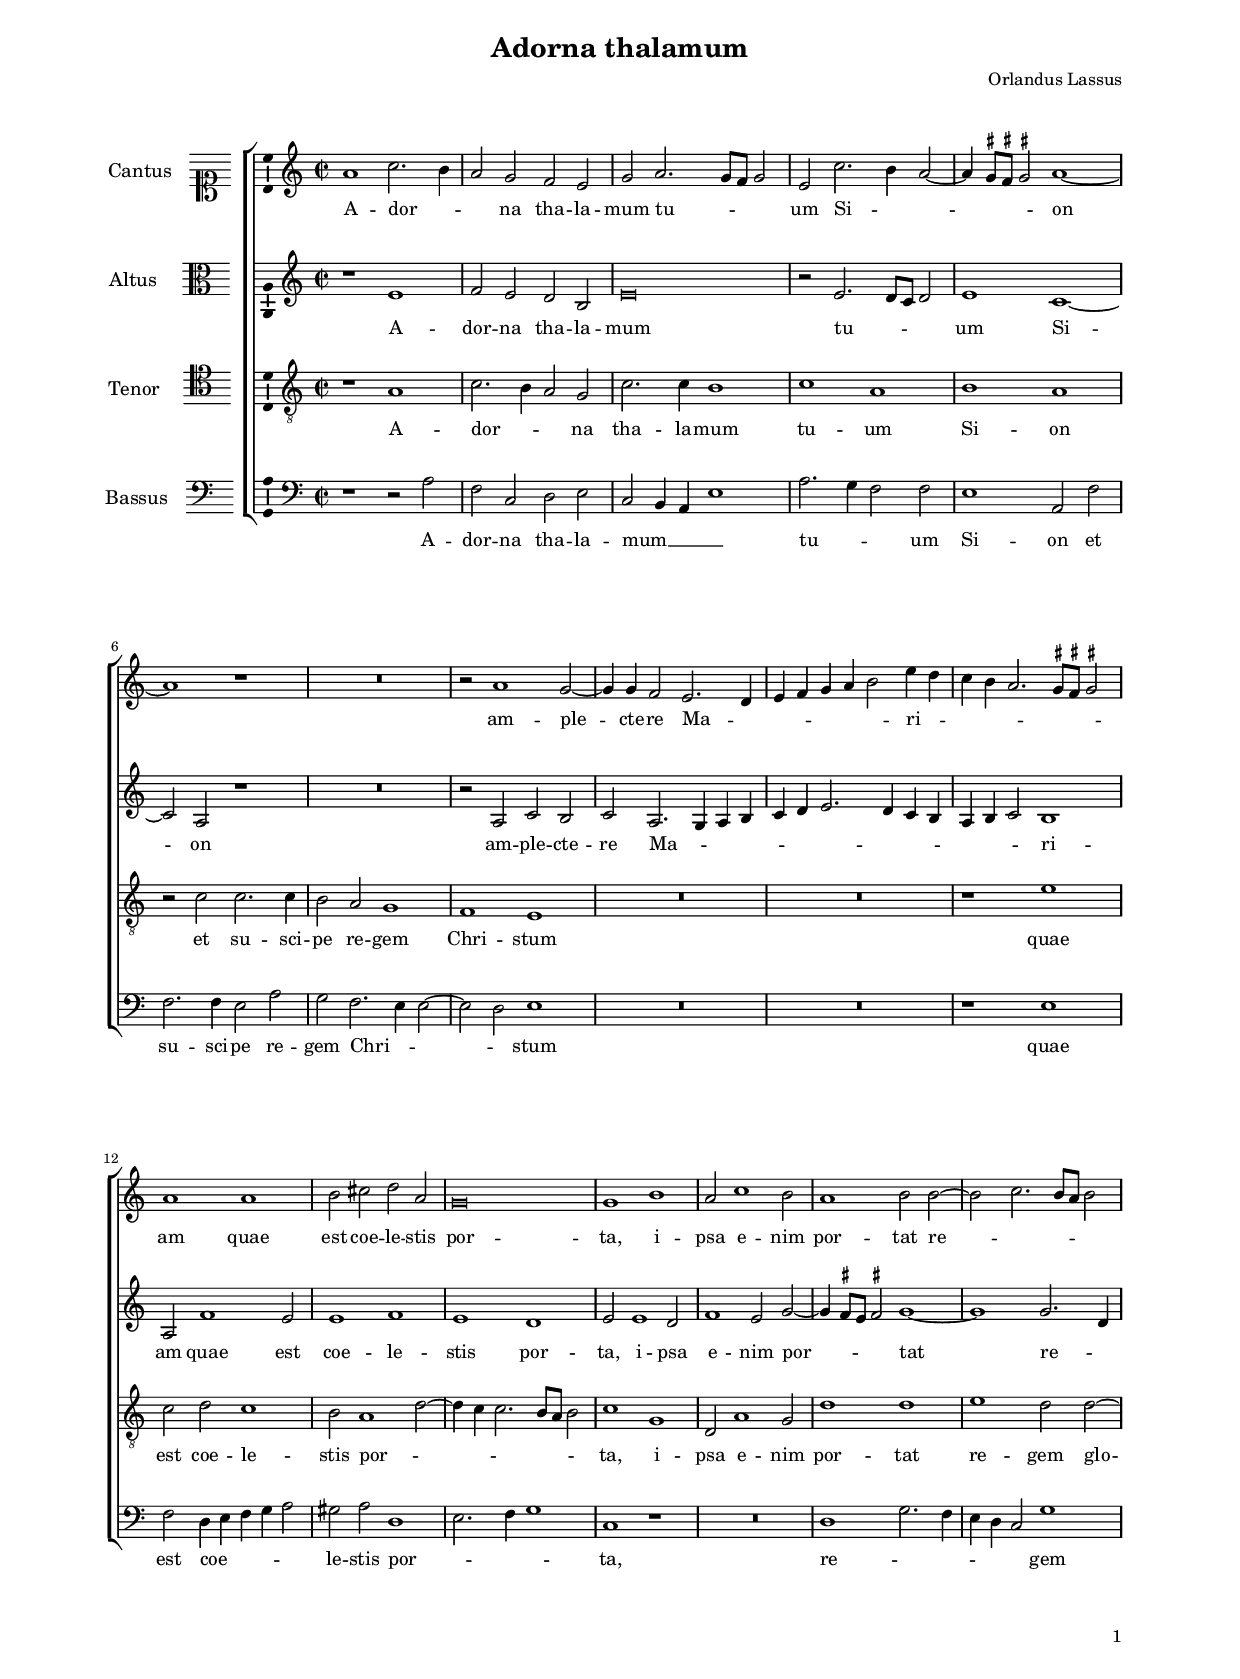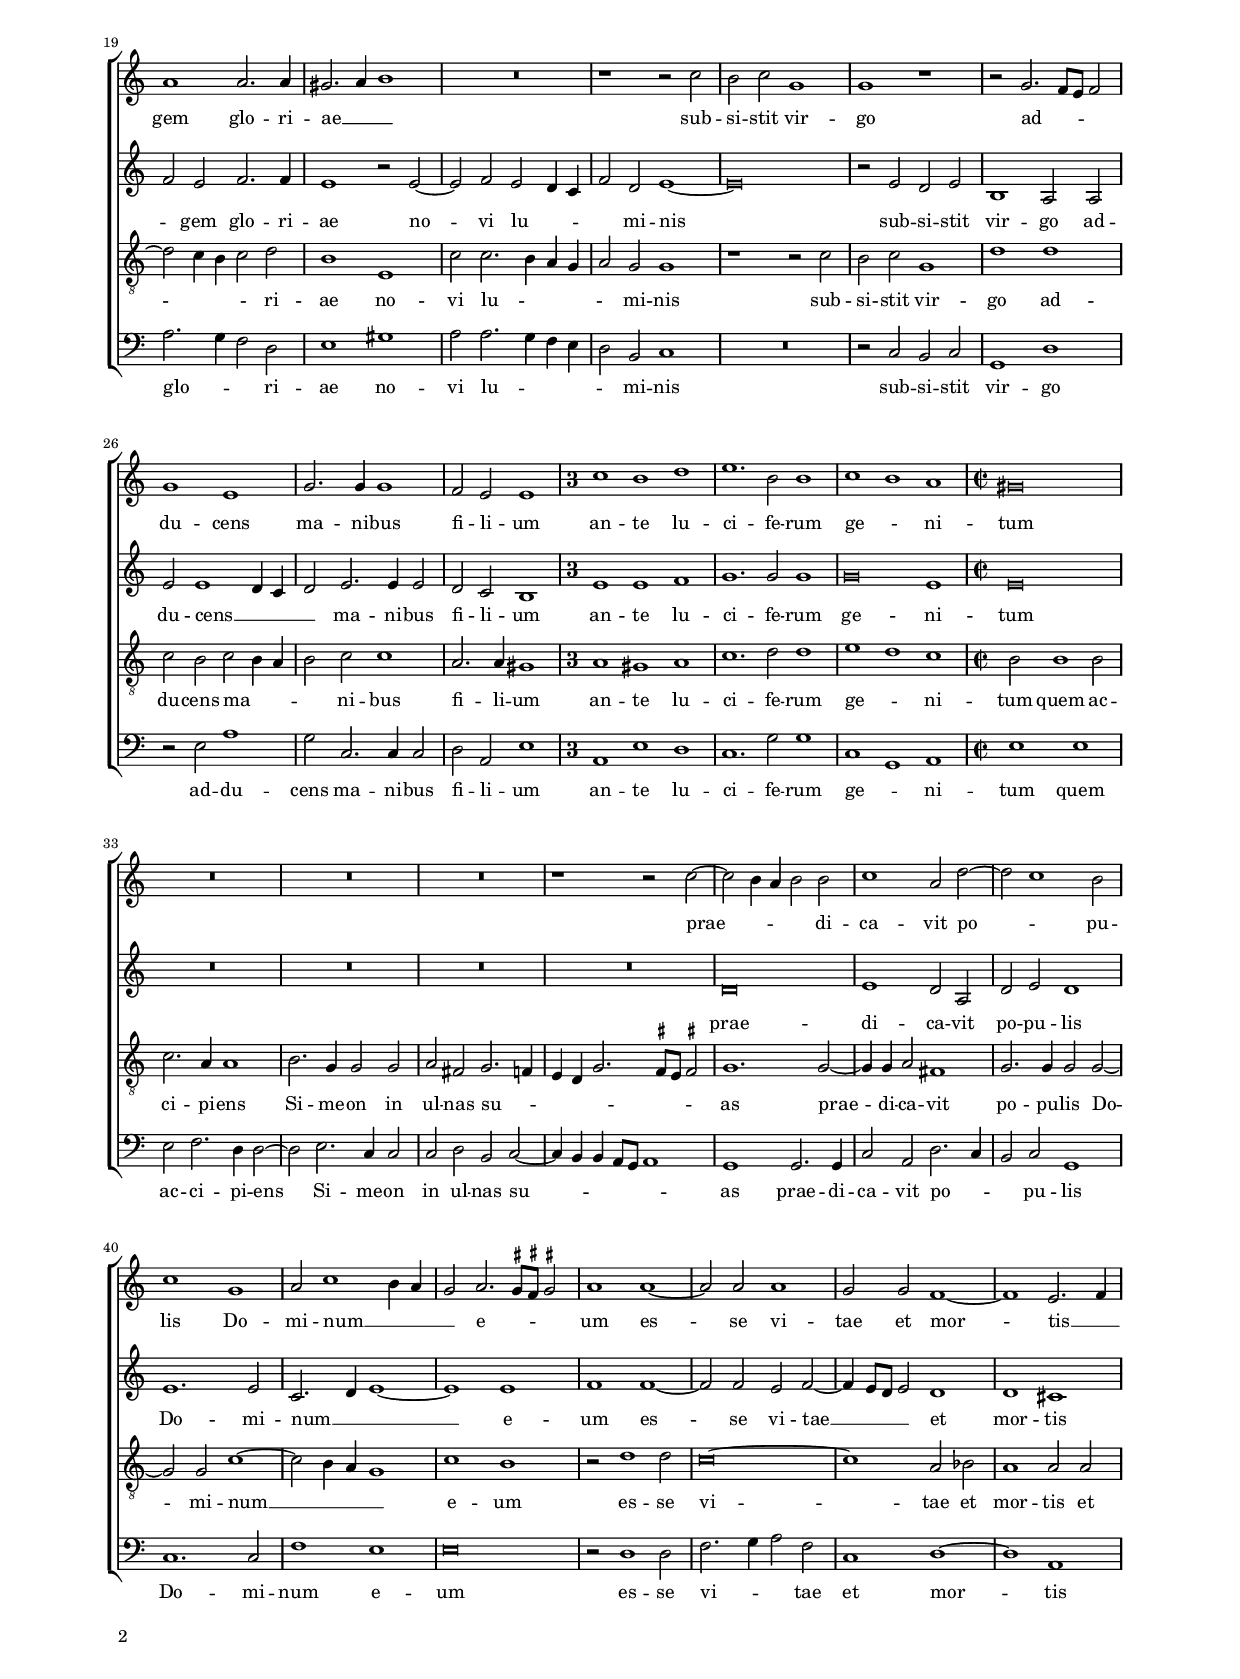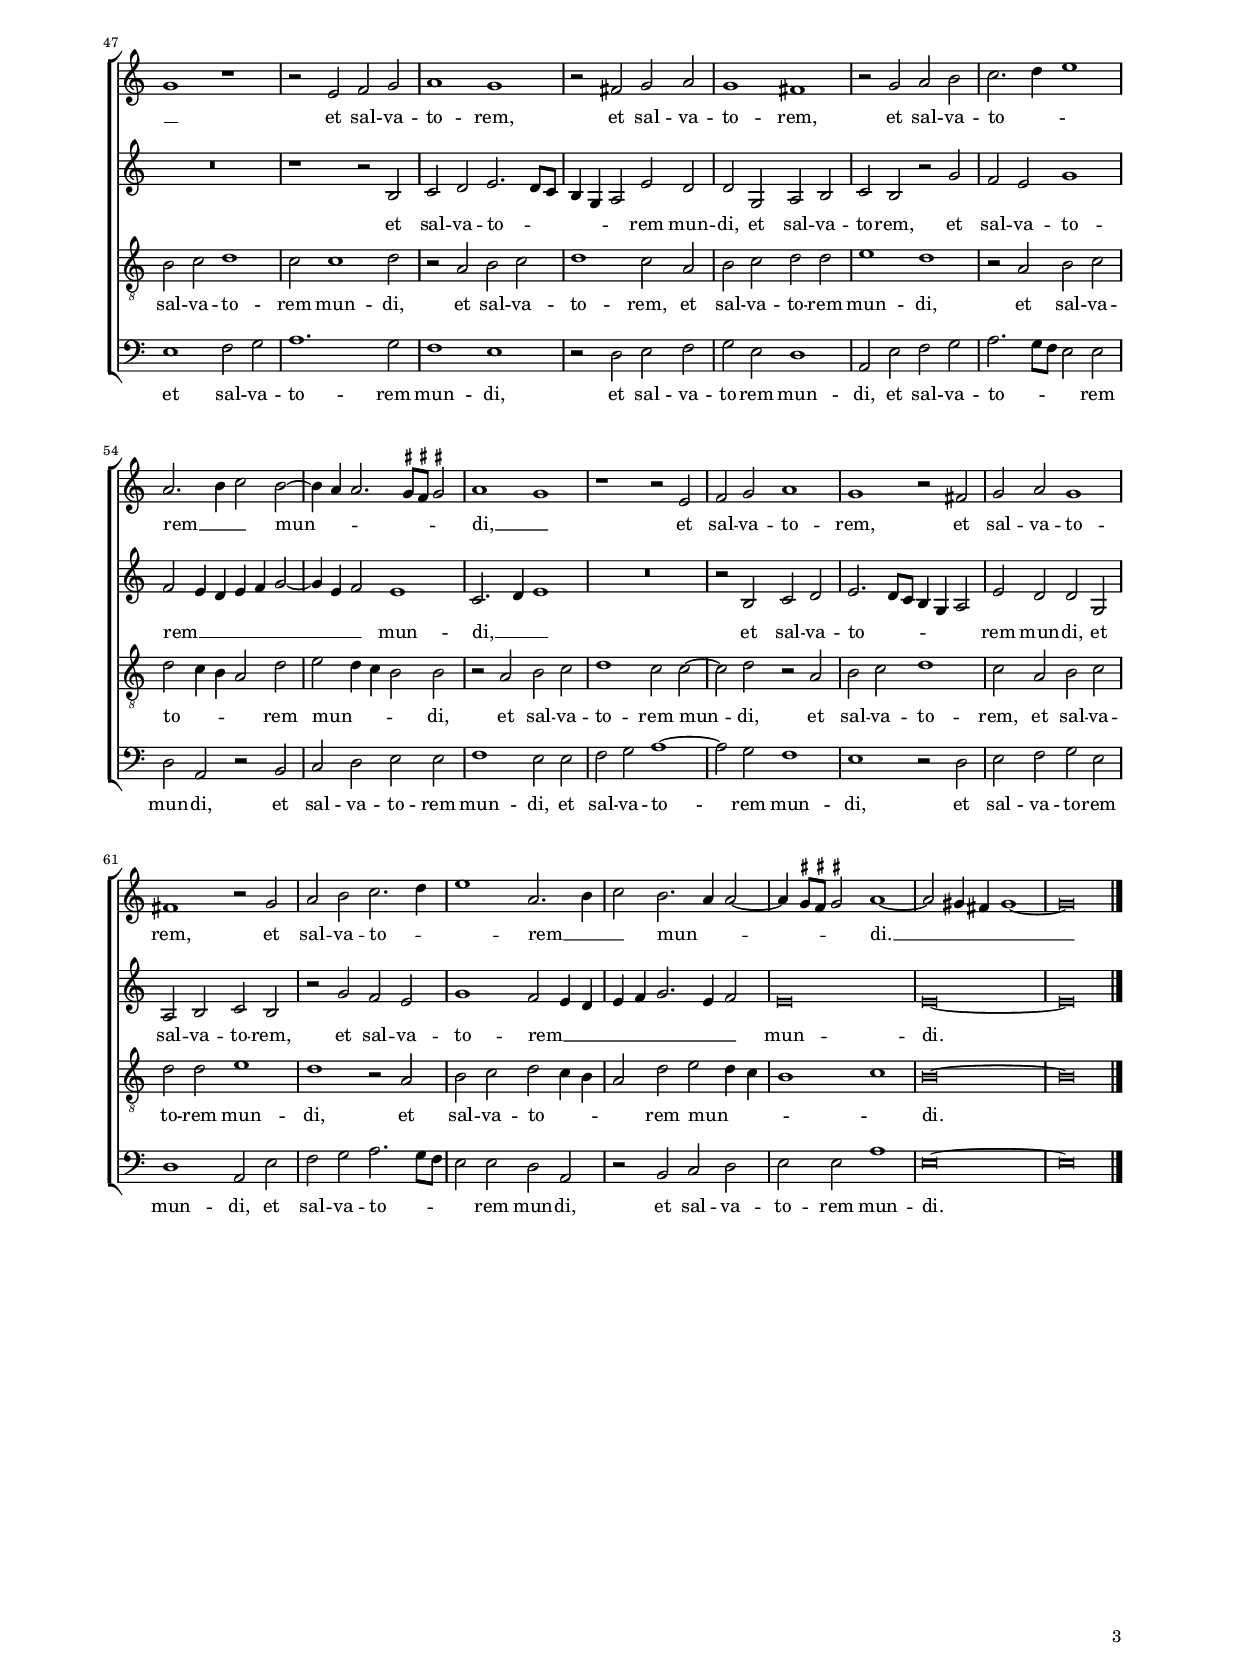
\header
{
  title="Adorna thalamum"
  composer="Orlandus Lassus"
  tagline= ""
}

\version "2.22.1"
\include "deutsch.ly"
#(set-global-staff-size 15)
%#(set-default-paper-size "letter")
#(ly:set-option 'point-and-click #f)

	
global = {
	\key c \major
	\time 2/2 \set Score.measureLength = #(ly:make-moment 2/1)
	\skip 1*2*28
	\time 3/2 \once \override Score.TimeSignature.style = #'single-digit \set Score.measureLength = #(ly:make-moment 3/1)
	\skip 1*3*3
	\time 2/2 \set Score.measureLength = #(ly:make-moment 2/1)
	\skip 1*2*36 \bar "|."
	}

	ficta = { \once \set suggestAccidentals = ##t }
	
	forget = #(define-music-function (music) (ly:music?) #{
		\accidentalStyle forget
		$music
		\accidentalStyle default
		#})
	
	m = \melisma
	me = \melismaEnd

\paper
	{
	top-margin = 1.5 \cm
	bottom-margin = 0.9 \cm
	left-margin = 2 \cm
	right-margin = 2 \cm
	ragged-bottom = ##f
	ragged-last-bottom = ##t
	print-page-number = ##f
	system-system-spacing = #'((basic-distance . 17) (minimum-distance . 14) (padding . 6) (strechability . 150))
    oddFooterMarkup=\markup   \fill-line { "" \fromproperty #'page:page-number-string }
    evenFooterMarkup=\markup  \fill-line { \fromproperty #'page:page-number-string "" }
    last-bottom-spacing = #'((basic-distance . 11) (minimum-distance . 7) (padding . 4))
%	systems-per-page = 4
%	min-systems-per-page = 3
	}


incipitcantus = \markup { \score {
	{
	\set Staff.instrumentName = \markup { \fontsize #1 "Cantus" }
	\key c \major
	\clef soprano
	s4 \bar ""
	}
	\layout  {
	raggedright = ##t
	indent= 1.6 \cm
	line-width = 2.4 \cm
	\context { \Staff \remove Time_signature_engraver }
	\override Staff.Clef.Y-extent = #'(0 . 0)
	}} \hspace #1 }
	
      
incipitaltus = \markup { \score {
	{
	\set Staff.instrumentName = \markup { \fontsize #1 "Altus" }
	\key c \major
	\clef alto
	s4 \bar ""
	}
	\layout  {
	raggedright = ##t
	indent= 1.6 \cm
	line-width = 2.4 \cm
	\context { \Staff \remove Time_signature_engraver }
	\override Staff.Clef.Y-extent = #'(0 . 0)
	}} \hspace #1 }


incipittenor = \markup { \score {
	{
	\set Staff.instrumentName = \markup { \fontsize #1 "Tenor" }
	\key c \major
	\clef tenor
	s4 \bar ""
	}
	\layout  {
	raggedright = ##t
	indent= 1.6 \cm
	line-width = 2.4 \cm
	\context { \Staff \remove Time_signature_engraver }
	\override Staff.Clef.Y-extent = #'(0 . 0)
	}} \hspace #1 }


incipitbassus = \markup { \score {
	{
	\set Staff.instrumentName = \markup { \fontsize #1 "Bassus" }
	\key c \major
	\clef bass
	s4 \bar ""
	}
	\layout  {
	raggedright = ##t
	indent= 1.6 \cm
	line-width = 2.4 \cm
	\context { \Staff \remove Time_signature_engraver }
	\override Staff.Clef.Y-extent = #'(0 . 0)
	}} \hspace #1 }


cantus =  \relative c''
	{
	a1 c2. \m h4
	a2 \me g f e
	g2 a2. \m g8 f g2 \me
	e2 c'2. \m h4 a2~
%5
	a4 \ficta gis8 \ficta fis \ficta gis!2 \me a1~ |
	a1 r
	R\breve
	r2 a1 g2~
	g4 g f2 e2. \m d4
%10
	e4 f g a h2 \me e4 \m d |
	c4 h a2. \ficta gis8 \ficta fis \ficta gis!2 \me
	a1 a
	h2 cis d a
	g\breve
%15
	g1 h |
	a2 c1 h2
	a1 h2 h~
	h2 \m c2. h8 a h2 \me
	a1 a2. a4
%20
	gis2. \m a4 h1 \me |
	R\breve
	r1 r2 c
	h2 c g1
	g1 r
%25
	r2 g2. \m f8 e f2 \me |
	g1 e
	g2. g4 g1
	f2 e e1 % 3/2 section starts after this
	c'1 h d
%30
	e1. h2 h1 |
	c1 \m h \me a % 2/2 section starts after this
	gis\breve
	R\breve
	R\breve
%35
	R\breve |
	r1 r2 c~
	c2 \m h4 a h2 \me h
	c1 a2 d~
	d2 \m c1 \me h2
%40
	c1 g |
	a2 c1 \m h4 a
	g2 \me a2. \m \ficta gis8 \ficta fis \ficta gis!2 \me
	a1 a~
	a2 a a1
%45
	g2 g f1~ |
	f1 e2. \m f4
	g1 \me r
	r2 e f g
	a1 g
%50
	r2 fis g a |
	g1 fis
	r2 g a h
	c2. \m d4 e1 \me
	a,2. \m h4 c2 \me h~
%55
	h4 \m a a2. \ficta gis8 \ficta fis \ficta gis!2 \me |
	a1 \m g \me
	r1 r2 e
	f2 g a1
	g1 r2 fis
%60
	g2 a g1 |
	fis1 r2 g
	a2 h c2. \m d4
	e1 \me a,2. \m h4
	c2 \me h2. \m a4 a2~
%65
	a4 \ficta gis8 \ficta fis \ficta gis!2 \me a1~ |
	a2 \m gis4 fis gis1~
	gis\breve \me |
	}


altus =  \relative c'
        {
	r1 e
	f2 e d h
	e\breve
	r2 e2. \m d8 c d2 \me
%5
	e1 c~ |
	c2 a r1
	R\breve
	r2 a c h
	c2 a2. \m g4 a h
%10
	c4 d e2. d4 c h |
	a4 h c2 \me h1
	a2 f'1 e2
	e1 f
	e1 d
%15
	e2 e1 d2 |
	f1 e2 g~
	g4 \m \ficta fis8 e \ficta fis!2 \me g1~
	g1 g2. \m d4
	f2 \me e f2. f4
%20
	e1 r2 e~ |
	e2 f e \m d4 c
	f2 \me d e1~
	e\breve
	r2 e d e
%25
	h1 a2 a |
	e'2 e1 \m d4 c
	d2 \me e2. e4 e2
	d2 c h1 % 3/2 section starts after this
	e1 e f
%30
	g1. g2 g1 |
	g\breve e1 % 3/2 section has ended
	e\breve
	R\breve
	R\breve
%35
	R\breve |
	R\breve
	d\breve
	e1 d2 a
	d2 e d1
%40
	e1. e2 |
	c2. \m d4 e1~
	e1 \me e
	f1 f~
	f2 f e f~
%45
	f4 \m e8 d e2 \me d1 |
	d1 cis
	R\breve
	r1 r2 h
	c2 d e2. \m d8 c
%50
	h4 g a2 \me e' d |
	d2 g, a h
	c2 h r g'
	f2 e g1
	f2 \m e4 d e f g2~
%55
	g4 e f2 \me e1 |
	c2. \m d4 e1 \me
	R\breve
	r2 h c d
	e2. \m d8 c h4 g a2 \me
%60
	e'2 d d g, |
	a2 h c h
	r2 g' f e
	g1 f2 \m e4 d
	e4 f g2. e4 f2 \me
%65
	e\breve |
	e\breve~
	e\breve |
	}


tenor =  \relative c'
	{
	r1 a
	c2. \m h4 a2 \me g
	c2. c4 h1
	c1 a
%5
	h1 a |
	r2 c c2. c4
	h2 a g1
	f1 e
	R\breve
%10
	R\breve |
	r1 e'
	c2 d c1
	h2 a1 \m d2~
	d4 c c2. h8 a h2 \me
%15
	c1 g |
	d2 a'1 g2
	d'1 d
	e1 d2 d~
	d2 \m c4 h c2 \me d
%20
	h1 e, |
	c'2 c2. \m h4 a g
	a2 \me g g1
	r1 r2 c
	h2 c g1
%25
	d'1 d |
	c2 h c \m h4 a
	h2 \me c c1
	a2. a4 gis1 % 3/2 section starts here
	a1 gis a
%30
	c1. d2 d1 |
	e1 \m d \me c % 3/2 section has ended
	h2 h1 h2
	c2. a4 a1
	h2. g4 g2 g
%35
	a2 fis g2. \m f4 |
	e4 d g2. \ficta fis8 e \ficta fis!2 \me
	g1. g2~
	g4 g a2 fis1
	g2. g4 g2 g~
%40
	g2 g c1~ |
	c2 \m h4 a g1 \me
	c1 h
	r2 d1 d2
	c\breve~
%45
	c1 a2 b |
	a1 a2 a
	h2 c d1
	c2 c1 d2
	r2 a h c
%50
	d1 c2 a |
	h2 c d d
	e1 d
	r2 a h c
	d2 \m c4 h a2 \me d
%55
	e2 \m d4 c h2 \me h |
	r2 a h c
	d1 c2 c~
	c2 d r a
	h2 c d1
%60
	c2 a h c |
	d2 d e1
	d1 r2 a
	h2 c d \m c4 h
	a2 \me d e \m d4 c
%65
	h1 c \me |
	h\breve~
	h\breve |
	}


bassus  =  \relative c
	{
	r1 r2 a'
	f2 c d e
	c2 \m h4 a e'1 \me
	a2. \m g4 f2 \me f
%5
	e1 a,2 f' |
	f2. f4 e2 a
	g2 f2. \m e4 e2~
	e2 d \me e1
	R\breve
%10
	R\breve |
	r1 e
	f2 d4 \m e f g a2 \me
	gis2 a d,1 \m
	e2. f4 g1 \me
%15
	c,1 r |
	R\breve
	d1 \m g2. f4
	e4 d c2 \me g'1
	a2. \m g4 f2 \me d
%20
	e1 gis |
	a2 a2. \m g4 f e
	d2 \me h c1
	R\breve
	r2 c h c
%25
	g1 d' |
	r2 e a1
	g2 c,2. c4 c2
	d2 a e'1 % 3/2 section starts here
	a,1 e' d
%30
	c1. g'2 g1 |
	c,1 \m g \me a % 3/2 section has ended
	e'1 e
	e2 f2. d4 d2~
	d2 e2. c4 c2
%35
	c2 d h c~ |
	c4 \m h h a8 g a1 \me
	g1 g2. g4
	c2 a d2. \m c4
	h2 \me c g1
%40
	c1. c2 |
	f1 e
	e\breve
	r2 d1 d2
	f2. \m g4 a2 \me f
%45
	c1 d~ |
	d1 a
	e'1 f2 g
	a1. g2
	f1 e
%50
	r2 d e f |
	g2 e d1
	a2 e' f g
	a2. \m g8 f e2 \me e
	d2 a r h
%55
	c2 d e e |
	f1 e2 e
	f2 g a1~
	a2 g f1
	e1 r2 d
%60
	e2 f g e |
	d1 a2 e'
	f2 g a2. \m g8 f
	e2 \me e d a
	r2 h c d
%65
	e2 e a1 |
	e\breve~
	e\breve |
	}
	
lyricscantus = \lyricmode {
	A -- dor -- na tha -- la -- mum tu -- um Si -- on
	am -- ple -- cte -- re Ma -- ri -- am
	quae est coe -- le -- stis por -- ta,
	i -- psa e -- nim por -- tat re -- gem glo -- ri -- ae __
	sub -- si -- stit vir -- go
	ad -- du -- cens ma -- ni -- bus fi -- li -- um
	an -- te lu -- ci -- fe -- rum ge -- ni -- tum
	prae -- di -- ca -- vit po -- pu -- lis Do -- mi -- num __
	e -- um es -- se vi -- tae et mor -- tis __
	et sal -- va -- to -- rem,
	et sal -- va -- to -- rem,
	et sal -- va -- to -- rem __ mun -- di, __
	et sal -- va -- to -- rem,
	et sal -- va -- to -- rem,
	et sal -- va -- to -- rem __ mun -- di. __
	}


lyricsaltus = \lyricmode {
	A -- dor -- na tha -- la -- mum tu -- um Si -- on
	am -- ple -- cte -- re Ma -- ri -- am
	quae est coe -- le -- stis por -- ta,
	i -- psa e -- nim por -- tat re -- gem glo -- ri -- ae
	no -- vi lu -- mi -- nis
	sub -- si -- stit vir -- go
	ad -- du -- cens __ ma -- ni -- bus fi -- li -- um
	an -- te lu -- ci -- fe -- rum ge -- ni -- tum
	prae -- di -- ca -- vit po -- pu -- lis Do -- mi -- num __
	e -- um es -- se vi -- tae __ et mor -- tis
	et sal -- va -- to -- rem mun -- di,
	et sal -- va -- to -- rem,
	et sal -- va -- to -- rem __ mun -- di, __
	et sal -- va -- to -- rem mun -- di,
	et sal -- va -- to -- rem,
	et sal -- va -- to -- rem __ mun -- di.
	}
	

lyricstenor = \lyricmode {
	A -- dor -- na tha -- la -- mum tu -- um Si -- on
	et su -- sci -- pe re -- gem Chri -- stum
	quae est coe -- le -- stis por -- ta,
	i -- psa e -- nim por -- tat re -- gem glo -- ri -- ae
	no -- vi lu -- mi -- nis
	sub -- si -- stit vir -- go
	ad -- du -- cens ma -- ni -- bus fi -- li -- um
	an -- te lu -- ci -- fe -- rum ge -- ni -- tum
	quem ac -- ci -- pi -- ens Si -- me -- on in ul -- nas su -- as
	prae -- di -- ca -- vit po -- pu -- lis Do -- mi -- num __
	e -- um es -- se vi -- tae et mor -- tis
	et sal -- va -- to -- rem mun -- di,
	et sal -- va -- to -- rem,
	et sal -- va -- to -- rem mun -- di,
	et sal -- va -- to -- rem mun -- di,
	et sal -- va -- to -- rem mun -- di,
	et sal -- va -- to -- rem,
	et sal -- va -- to -- rem mun -- di,
	et sal -- va -- to -- rem mun -- di.
	}


lyricsbassus = \lyricmode {
	A -- dor -- na tha -- la -- mum __ tu -- um Si -- on
	et su -- sci -- pe re -- gem Chri -- stum
	quae est coe -- le -- stis por -- ta,
	re -- gem glo -- ri -- ae
	no -- vi lu -- mi -- nis
	sub -- si -- stit vir -- go
	ad -- du -- cens ma -- ni -- bus fi -- li -- um
	an -- te lu -- ci -- fe -- rum ge -- ni -- tum
	quem ac -- ci -- pi -- ens Si -- me -- on in ul -- nas su -- as
	prae -- di -- ca -- vit po -- pu -- lis Do -- mi -- num
	e -- um es -- se vi -- tae et mor -- tis
	et sal -- va -- to -- rem mun -- di,
	et sal -- va -- to -- rem mun -- di,
	et sal -- va -- to -- rem mun -- di,
	et sal -- va -- to -- rem mun -- di,
	et sal -- va -- to -- rem mun -- di,
	et sal -- va -- to -- rem mun -- di,
	et sal -- va -- to -- rem mun -- di,
	et sal -- va -- to -- rem mun -- di.
	}
	

\score
{  
	\new ChoirStaff \with { \override StaffGrouper.staff-staff-spacing.basic-distance = #12 }
	<<
	
	\new Staff << \global
	\new Voice="v1" {
		\set Staff.instrumentName=\incipitcantus
		\set Staff.midiInstrument = "reed organ"
		\clef "treble"
		\cantus }
	\new Lyrics \lyricsto "v1" {\lyricscantus }
	>>
	
	
	\new Staff << \global
	\new Voice="v2" {
		\set Staff.instrumentName=\incipitaltus
		\set Staff.midiInstrument = "reed organ"
		\clef "treble" 
		\altus}
	\new Lyrics \lyricsto "v2" {\lyricsaltus }
	>>

	
	\new Staff << \global
	\new Voice="v3" {
		\set Staff.instrumentName=\incipittenor
		\set Staff.midiInstrument = "reed organ"
		\clef "G_8"
		\tenor }
	\new Lyrics \lyricsto "v3" {\lyricstenor }
	>>
	
	
	\new Staff << \global
	\new Voice="v4" {
		\set Staff.instrumentName=\incipitbassus
		\set Staff.midiInstrument = "reed organ"
		\clef "bass" 
		\bassus }
	\new Lyrics \lyricsto "v4" {\lyricsbassus}
	>>
	
	>>
		
	\layout
	{
	indent = 2.3 \cm
	\context { \Lyrics \override VerticalAxisGroup.nonstaff-relatedstaff-spacing.padding = #1.2 }
%	\context { \Staff \override TimeSignature.break-visibility = #end-of-line-invisible }
	\context { \Staff \consists "Ambitus_engraver" }
	\context { \Score \override BarNumber.padding = #2 }
	\context { \Voice \override NoteHead.style = #'baroque }
	}
	
\midi
	{
    	\tempo 2 = 85
	}
	
}


% EOF
